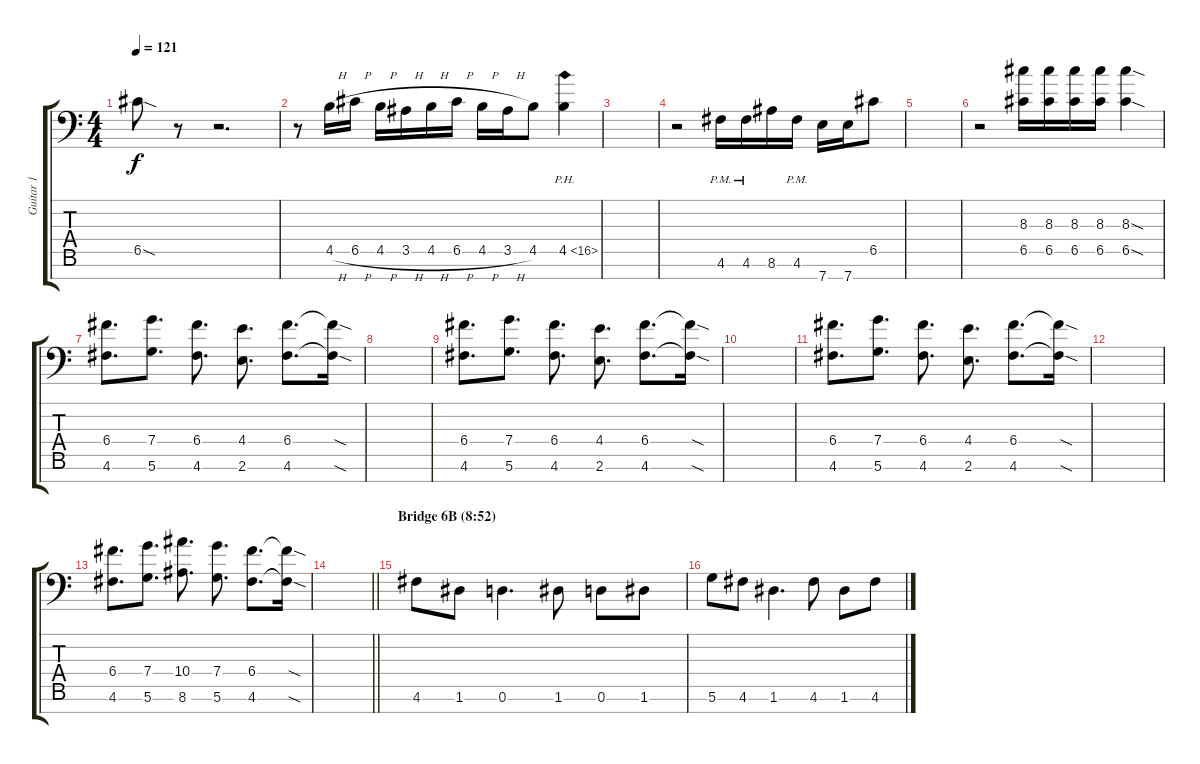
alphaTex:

\track ("Guitar 1" "Guitar 1") {instrument distortionguitar}
\staff {score tabs}
\tuning (D4 A3 F3 C3 G2 D2 A1) {hide}
\ts (4 4)
\tempo 121
\clef f4
\ks c
6.5{sod t}.8{dy f} r.8 r.2{d} |
r.8 4.5{h}.16 6.5{h}.16 4.5{h}.16 3.5{h}.16 4.5{h}.16 6.5{h}.16 4.5{h}.16 3.5{h}.16 4.5.8 4.5{ph 12}.4 |
|
r.2 4.6{pm}.16 4.6{pm}.16 8.6.16 4.6{pm}.16 7.7.16 7.7.16 6.5.8 |
|
r.2 (8.3 6.5).16 (8.3 6.5).16 (8.3 6.5).16 (8.3 6.5).16 (8.3{sod} 6.5{sod}).4 |
(6.4 4.6).8{d} (7.4 5.6).8{d} (6.4 4.6).8{d} (4.4 2.6).8{d} (6.4 4.6).8{d} (6.4{sod t} 4.6{sod t}).16 |
|
(6.4 4.6).8{d} (7.4 5.6).8{d} (6.4 4.6).8{d} (4.4 2.6).8{d} (6.4 4.6).8{d} (6.4{sod t} 4.6{sod t}).16 |
|
(6.4 4.6).8{d} (7.4 5.6).8{d} (6.4 4.6).8{d} (4.4 2.6).8{d} (6.4 4.6).8{d} (6.4{sod t} 4.6{sod t}).16 |
|
(6.4 4.6).8{d} (7.4 5.6).8{d} (10.4 8.6).8{d} (7.4 5.6).8{d} (6.4 4.6).8{d} (6.4{sod t} 4.6{sod t}).16 |
\barLineRight lightlight
|
\section ("" "Bridge 6B (8:52)")
4.6.8{volume 14 balance 3} 1.6.8 0.6.4{d} 1.6.8 0.6.8 1.6.8 |
5.6.8 4.6.8 1.6.4{d} 4.6.8 1.6.8 4.6.8
